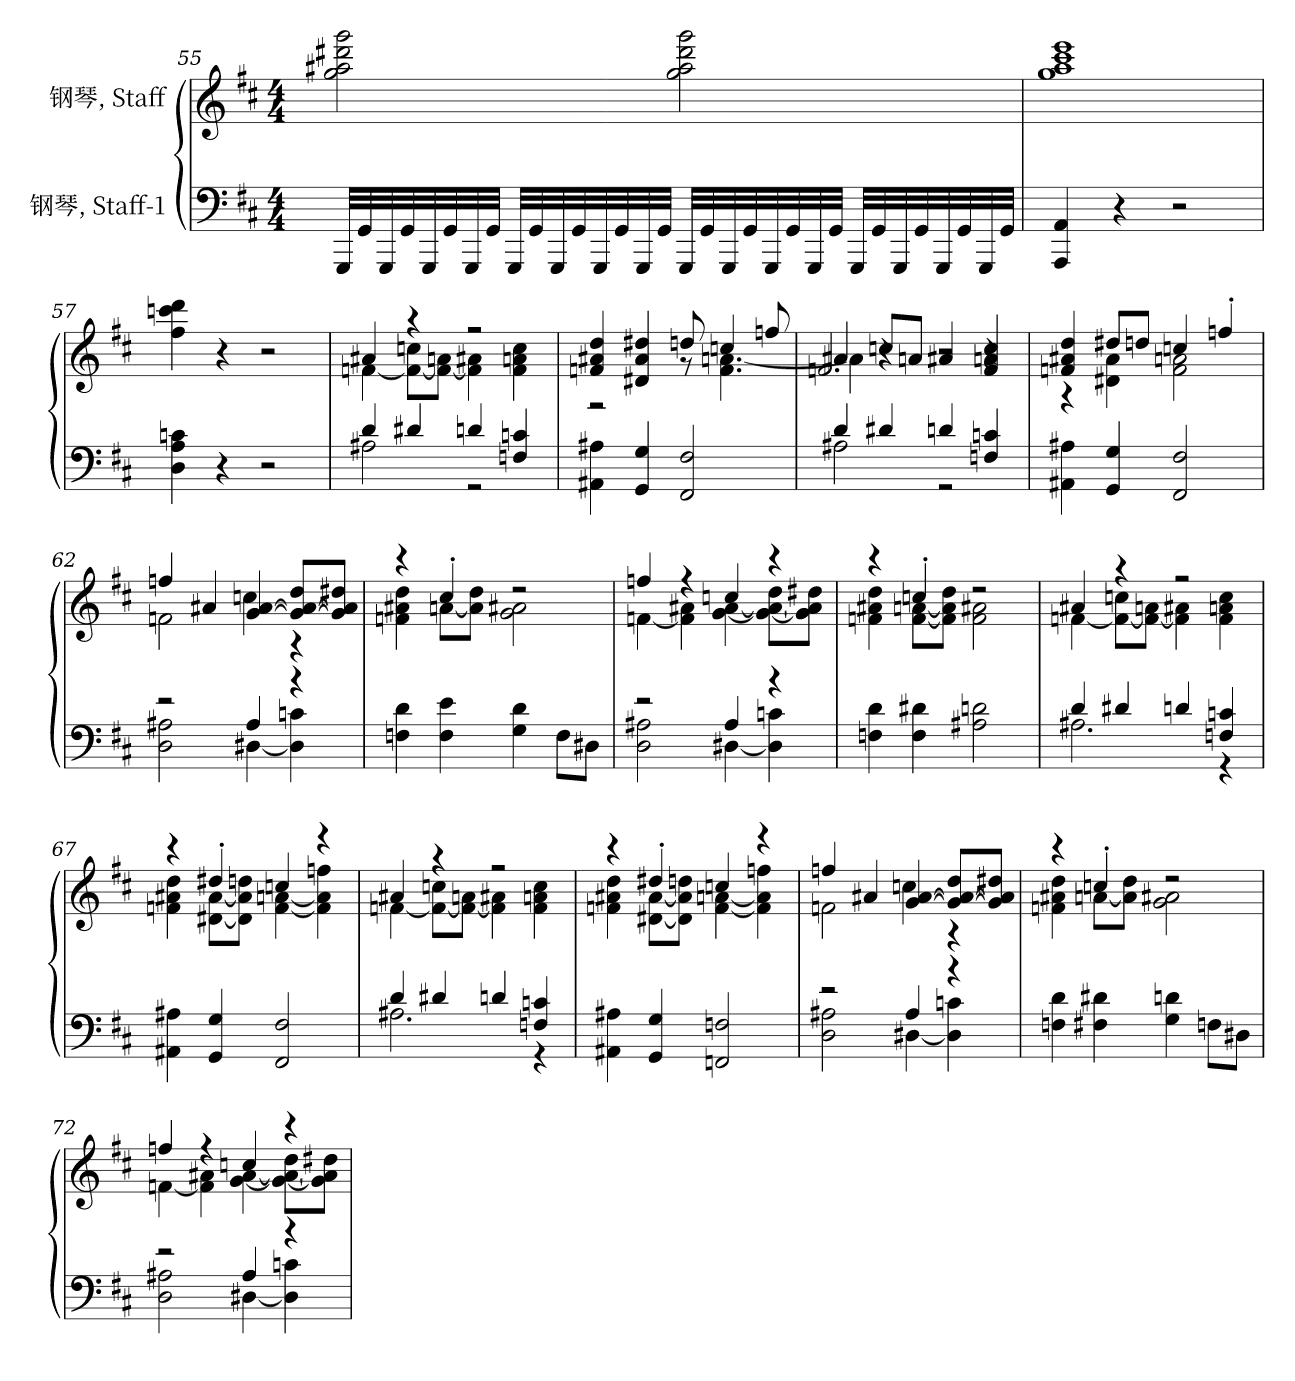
**kern	**kern
*part2	*part1
*staff2	*staff1
*I"钢琴, Staff-1	*I"钢琴, Staff
!!LO:LB:g=z
*clefF4	*clefG2
*k[f#c#]	*k[f#c#]
*M4/4	*M4/4
=55	=55
32GGG/LLL	2gg\ 2aa#X\ 2ddd#X\ 2ggg\
32GG/	.
32GGG/	.
32GG/	.
32GGG/	.
32GG/	.
32GGG/	.
32GG/JJJ	.
32GGG/LLL	.
32GG/	.
32GGG/	.
32GG/	.
32GGG/	.
32GG/	.
32GGG/	.
32GG/JJJ	.
32GGG/LLL	2gg\ 2aa#\ 2ddd#\ 2ggg\
32GG/	.
32GGG/	.
32GG/	.
32GGG/	.
32GG/	.
32GGG/	.
32GG/JJJ	.
32GGG/LLL	.
32GG/	.
32GGG/	.
32GG/	.
32GGG/	.
32GG/	.
32GGG/	.
32GG/JJJ	.
=56	=56
4AAA/ 4AA/	1gg 1aa 1ccc# 1eee
4r	.
2r	.
=57	=57
4D\ 4A\ 4cn\	4ff#\ 4cccn\ 4ddd\
4r	4r
2r	2r
!!LO:LB:g=z
=58	=58
*	*MM150
*^	*^
4d/	2A#X\	4a#X/	[4fn\
4d#X/	.	4r	8f\_ 8ccn\L
.	.	.	8f\_ 8an\J
4dn/	2r	2r	4f\] 4a#X\
4Fn/ 4cn/	.	.	4f\ 4an\ 4cc\
*v	*v	*	*
=59	=59	=59
4AA#X\ 4A#X\	4fn/ 4a#X/ 4dd/	2r
4GG/ 4G/	4d#X/ 4a#/ 4dd#X/	.
2FF#/ 2F#/	8ddn/	8r
.	4ccn/	4.f\ [4.an\
.	8ffn/	.
=60	=60	=60
*^	*	*^
4d/	2A#X\	4a#X/	4a\]	2.fn/
4d#X/	.	8ccn/L	4r	.
.	.	8an/J	.	.
4dn/	2r	4a#X/	2r	.
4Fn/ 4cn/	.	4f/ 4an/ 4cc/	.	4r
*v	*v	*	*	*
*	*	*v	*v
!!LO:LB:g=z
=61	=61	=61
4AA#X\ 4A#X\	4fn/ 4a#X/ 4dd/	4r
4GG/ 4G/	8dd#X/L	4d#X\ 4a#\
.	8ddn/J	.
2FF#/ 2F#/	4ccn/	2f\ 2an\
.	4ffn'/	.
=62	=62	=62
*^	*	*
2r	2D\ 2A#X\	4ffn/	2fn\
.	.	4a#X/	.
4A#/	[4D#X\	[4g/ [4a#/	4ccn\
4r	4D#\] 4cn\	8g/_ 8a#/_ 8dd/L	4r
.	.	8g/] 8a#/] 8dd#X/J	.
*v	*v	*	*
=63	=63	=63
4Fn\ 4d\	4r	4fn\ 4a#X\ 4dd\
4F\ 4e\	4cc#'/	[8an\L
.	.	8a\] 8dd\J
4G\ 4d\	2r	2g\ 2a#X\
8F\L	.	.
8D#X\J	.	.
=64	=64	=64
*^	*	*
2r	2D\ 2A#X\	4ffn/	[4fn\
.	.	4r	4f\] 4a#X\
4A#/	[4D#X\	4ccn/	[4g\ [4a#\
4r	4D#\] 4cn\	4r	8g\_ 8a#\_ 8dd\L
.	.	.	8g\] 8a#\] 8dd#X\J
*v	*v	*	*
!!LO:LB:g=z	!!
=65	=65	=65
4Fn\ 4d\	4r	4fn\ 4a#X\ 4dd\
4F\ 4d#X\	4ccn'/	[8f\ [8an\L
.	.	8f\] 8a\] 8dd\J
2A#X\ 2dn\	2r	2f\ 2a#X\
=66	=66	=66
*^	*	*
4d/	2.A#X\	4a#X/	[4fn\
4d#X/	.	4r	8f\_ 8ccn\L
.	.	.	8f\_ 8an\J
4dn/	.	2r	4f\] 4a#X\
4Fn/ 4cn/	4r	.	4f\ 4an\ 4cc\
*v	*v	*	*
=67	=67	=67
4AA#X\ 4A#X\	4r	4fn\ 4a#X\ 4dd\
4GG/ 4G/	4dd#X'/	[8d#X\ [8a#\L
.	.	8d#\] 8a#\] 8ddn\J
2FF#/ 2F#/	4ccn/	[4f\ [4an\
.	4r	4f\] 4a\] 4ffn\
=68	=68	=68
*^	*	*
4d/	2.A#X\	4a#X/	[4fn\
4d#X/	.	4r	8f\_ 8ccn\L
.	.	.	8f\_ 8an\J
4dn/	.	2r	4f\] 4a#X\
4Fn/ 4cn/	4r	.	4f\ 4an\ 4cc\
*v	*v	*	*
!!LO:PB:g=z	!!
=69	=69	=69
4AA#X\ 4A#X\	4r	4fn\ 4a#X\ 4dd\
4GG/ 4G/	4dd#X'/	[8d#X\ [8a#\L
.	.	8d#\] 8a#\] 8ddn\J
2FFn/ 2Fn/	4ccn/	[4f\ [4an\
.	4r	4f\] 4a\] 4ffn\
=70	=70	=70
*^	*	*
2r	2D\ 2A#X\	4ffn/	2fn\
.	.	4a#X/	.
4A#/	[4D#X\	[4g/ [4a#/	4ccn\
4r	4D#\] 4cn\	8g/_ 8a#/_ 8dd/L	4r
.	.	8g/] 8a#/] 8dd#X/J	.
*v	*v	*	*
=71	=71	=71
4Fn\ 4d\	4r	4fn\ 4a#X\ 4dd\
4F#X\ 4d#X\	4ccn'/	[8an\L
.	.	8a\] 8dd\J
4G\ 4dn\	2r	2g\ 2a#X\
8Fn\L	.	.
8D#X\J	.	.
!!LO:LB:g=z	!!
=72	=72	=72
*^	*	*
2r	2D\ 2A#X\	4ffn/	[4fn\
.	.	4r	4f\] 4a#X\
4A#/	[4D#X\	4ccn/	[4g\ [4a#\
4r	4D#\] 4cn\	4r	8g\_ 8a#\_ 8dd\L
.	.	.	8g\] 8a#\] 8dd#X\J
*v	*v	*	*
*	*v	*v
=	=
*-	*-
